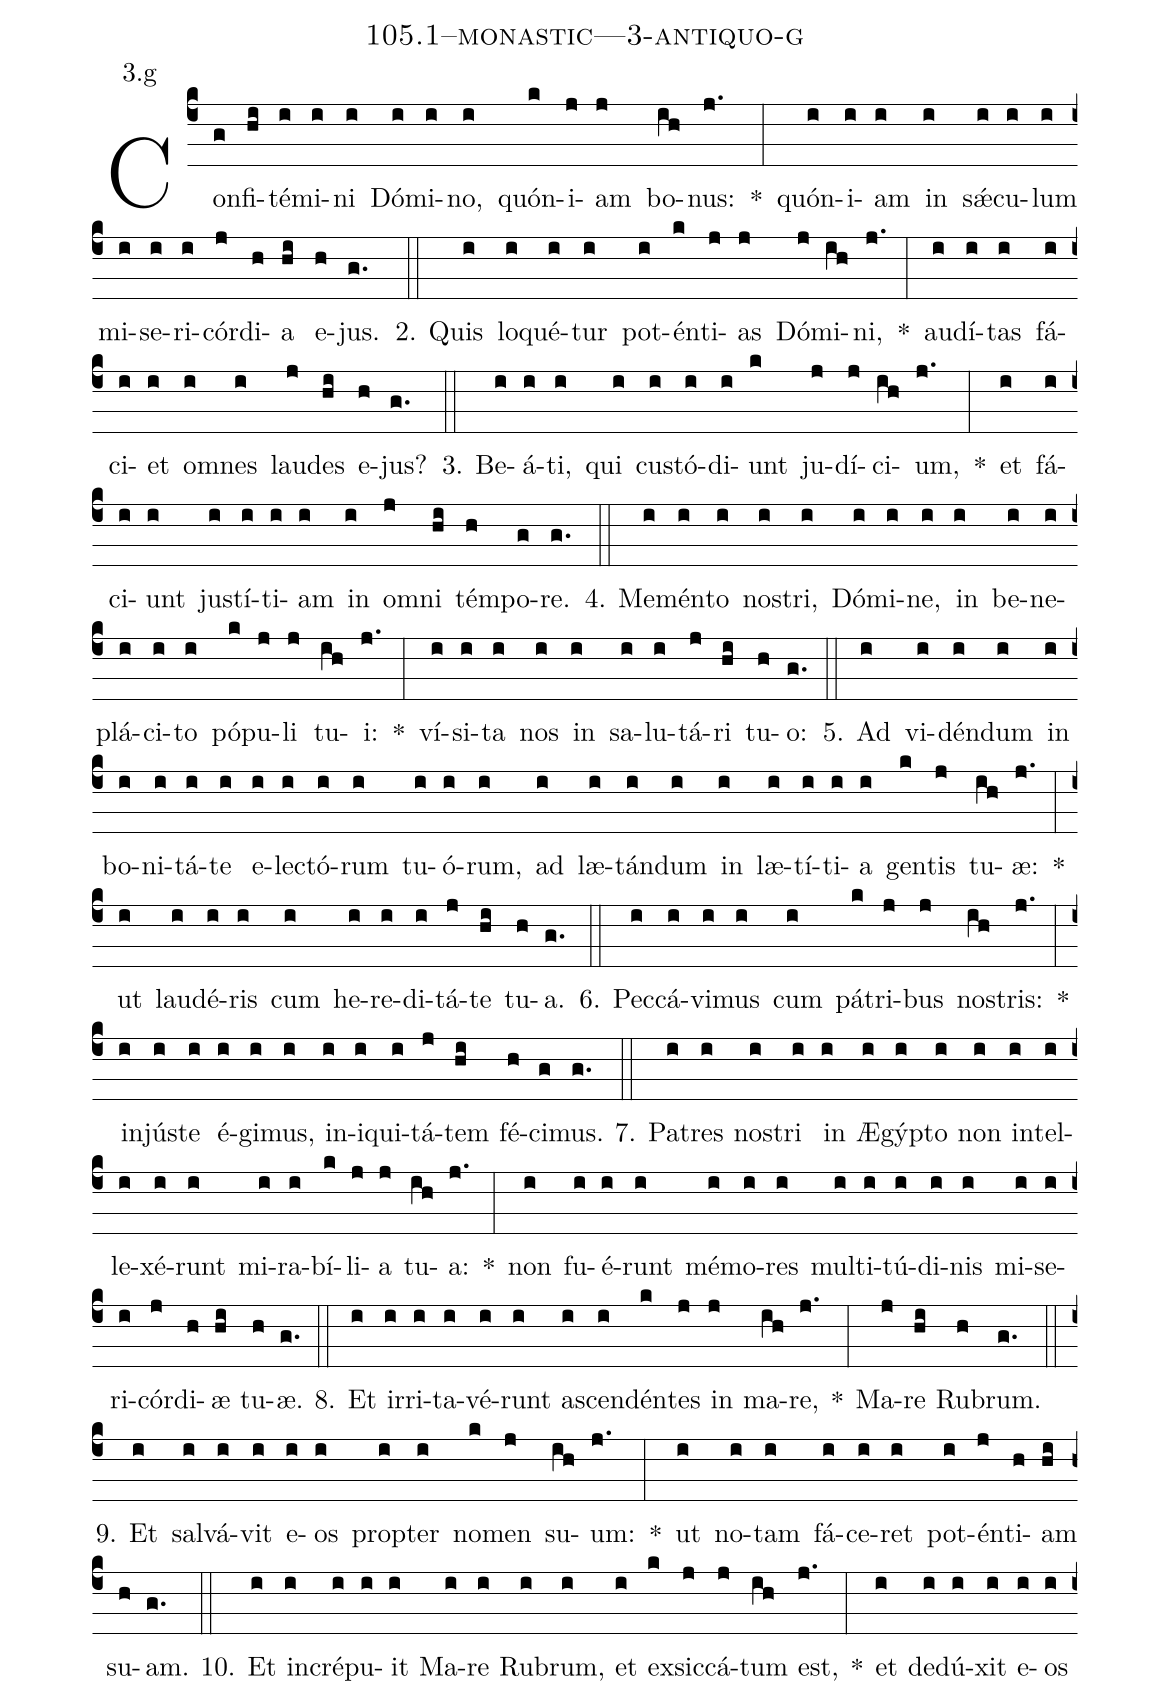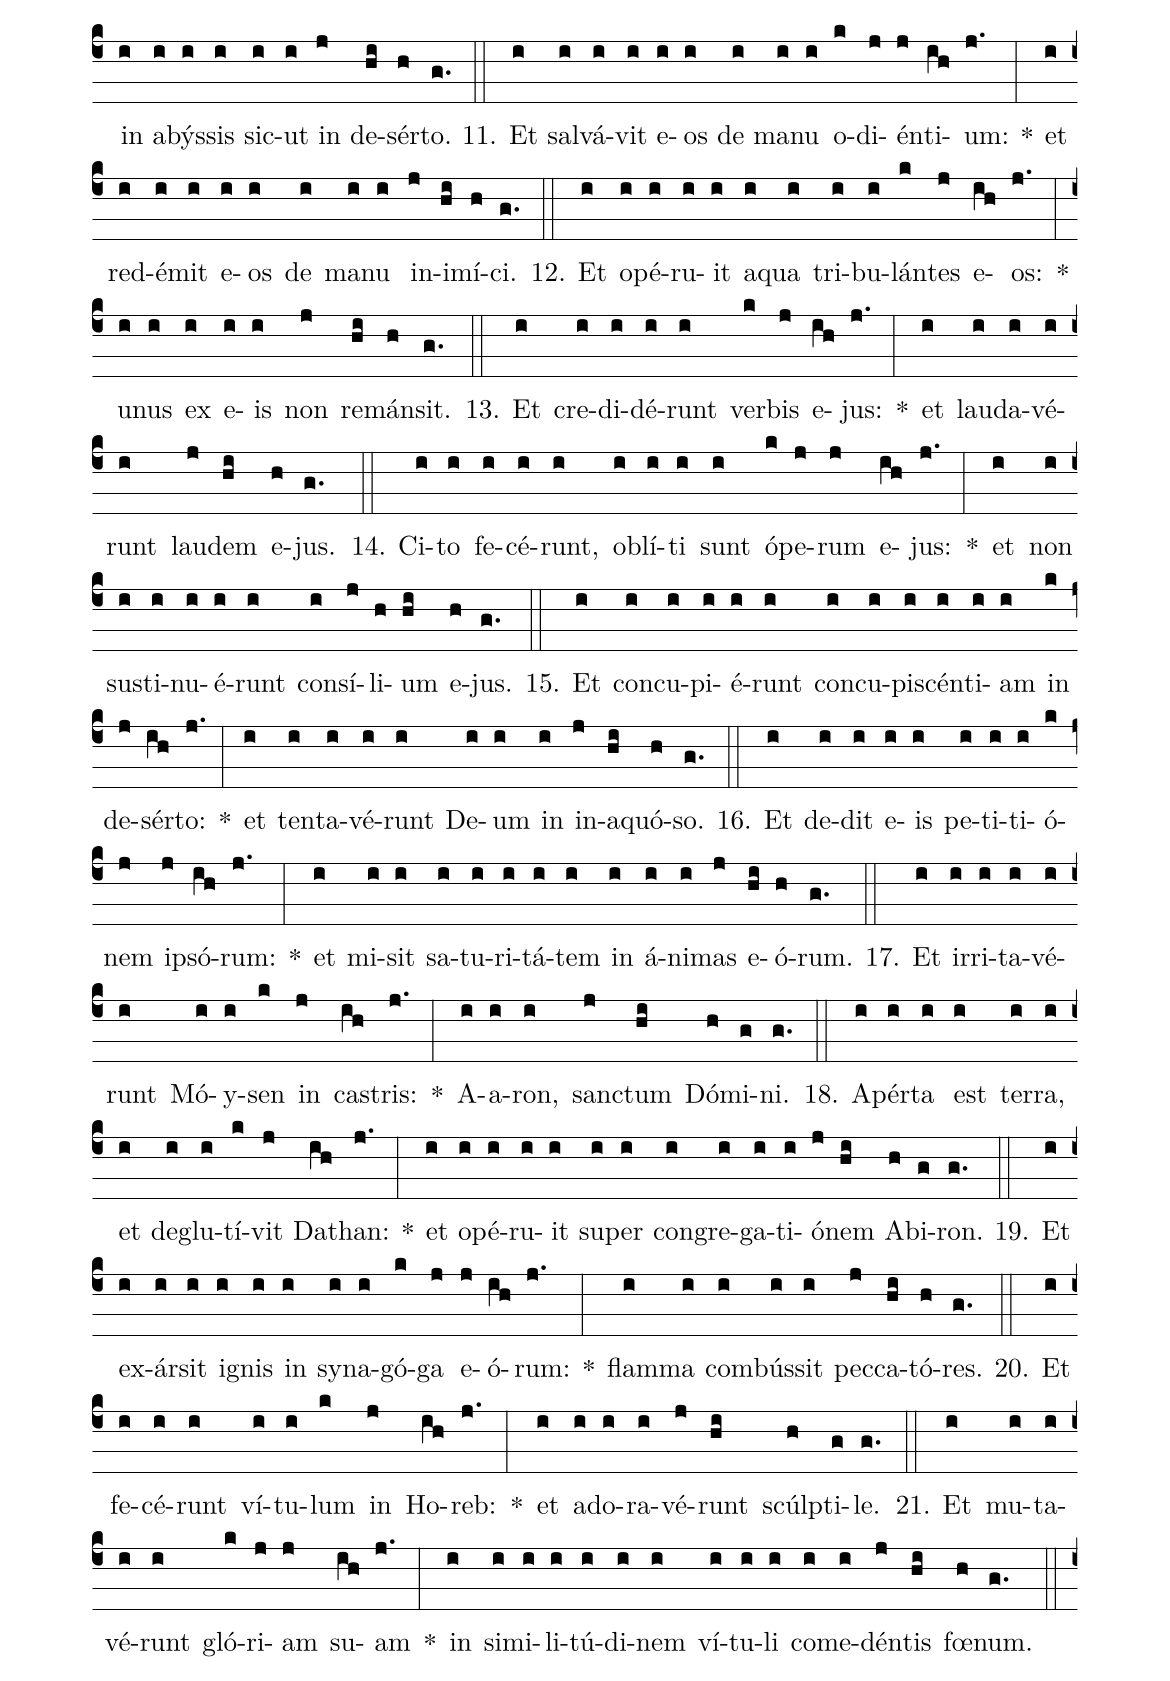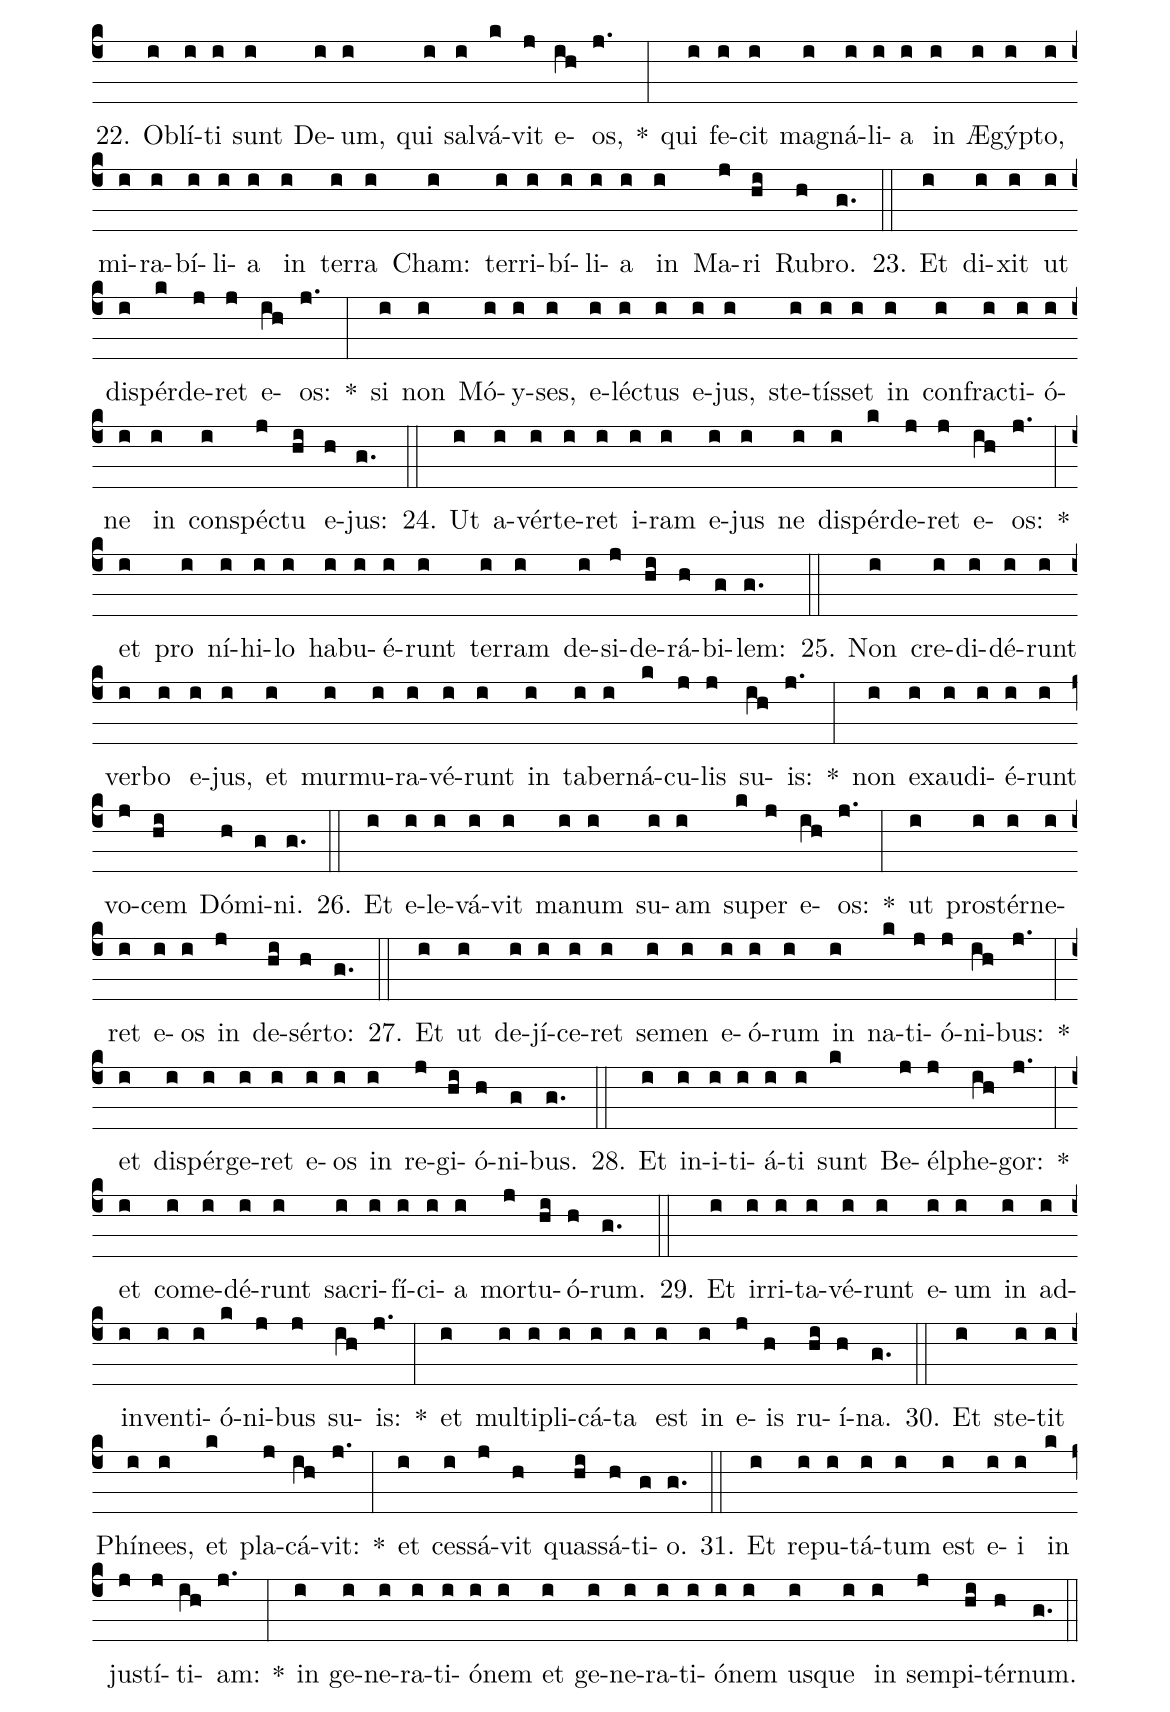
name: 105.1--monastic---3-antiquo-g;
annotation: 3.g;
%%
(c4)Con(g)fi(hi)té(i)mi(i)ni(i) Dó(i)mi(i)no,(i) quón(k)i(j)am(j) bo(ih)nus:(j.) *(:) quón(i)i(i)am(i) in(i) sǽ(i)cu(i)lum(i) mi(i)se(i)ri(i)cór(j)di(h)a(hi) e(h)jus.(g.) (::)
2. Quis(i) lo(i)qué(i)tur(i) pot(i)én(k)ti(j)as(j) Dó(j)mi(ih)ni,(j.) *(:) au(i)dí(i)tas(i) fá(i)ci(i)et(i) om(i)nes(i) lau(j)des(hi) e(h)jus?(g.) (::)
3. Be(i)á(i)ti,(i) qui(i) cus(i)tó(i)di(i)unt(k) ju(j)dí(j)ci(ih)um,(j.) *(:) et(i) fá(i)ci(i)unt(i) jus(i)tí(i)ti(i)am(i) in(i) om(j)ni(hi) tém(h)po(g)re.(g.) (::)
4. Me(i)mén(i)to(i) nos(i)tri,(i) Dó(i)mi(i)ne,(i) in(i) be(i)ne(i)plá(i)ci(i)to(i) pó(k)pu(j)li(j) tu(ih)i:(j.) *(:) ví(i)si(i)ta(i) nos(i) in(i) sa(i)lu(i)tá(j)ri(hi) tu(h)o:(g.) (::)
5. Ad(i) vi(i)dén(i)dum(i) in(i) bo(i)ni(i)tá(i)te(i) e(i)lec(i)tó(i)rum(i) tu(i)ó(i)rum,(i) ad(i) læ(i)tán(i)dum(i) in(i) læ(i)tí(i)ti(i)a(i) gen(k)tis(j) tu(ih)æ:(j.) *(:) ut(i) lau(i)dé(i)ris(i) cum(i) he(i)re(i)di(i)tá(j)te(hi) tu(h)a.(g.) (::)
6. Pec(i)cá(i)vi(i)mus(i) cum(i) pá(k)tri(j)bus(j) nos(ih)tris:(j.) *(:) in(i)jús(i)te(i) é(i)gi(i)mus,(i) in(i)i(i)qui(i)tá(j)tem(hi) fé(h)ci(g)mus.(g.) (::)
7. Pa(i)tres(i) nos(i)tri(i) in(i) Æ(i)gýp(i)to(i) non(i) in(i)tel(i)le(i)xé(i)runt(i) mi(i)ra(i)bí(k)li(j)a(j) tu(ih)a:(j.) *(:) non(i) fu(i)é(i)runt(i) mé(i)mo(i)res(i) mul(i)ti(i)tú(i)di(i)nis(i) mi(i)se(i)ri(i)cór(j)di(h)æ(hi) tu(h)æ.(g.) (::)
8. Et(i) ir(i)ri(i)ta(i)vé(i)runt(i) a(i)scen(i)dén(k)tes(j) in(j) ma(ih)re,(j.) *(:) Ma(j)re(hi) Ru(h)brum.(g.) (::)
9. Et(i) sal(i)vá(i)vit(i) e(i)os(i) prop(i)ter(i) no(k)men(j) su(ih)um:(j.) *(:) ut(i) no(i)tam(i) fá(i)ce(i)ret(i) pot(i)én(j)ti(h)am(hi) su(h)am.(g.) (::)
10. Et(i) in(i)cré(i)pu(i)it(i) Ma(i)re(i) Ru(i)brum,(i) et(i) ex(k)sic(j)cá(j)tum(ih) est,(j.) *(:) et(i) de(i)dú(i)xit(i) e(i)os(i) in(i) a(i)býs(i)sis(i) sic(i)ut(i) in(j) de(hi)sér(h)to.(g.) (::)
11. Et(i) sal(i)vá(i)vit(i) e(i)os(i) de(i) ma(i)nu(i) o(k)di(j)én(j)ti(ih)um:(j.) *(:) et(i) red(i)é(i)mit(i) e(i)os(i) de(i) ma(i)nu(i) in(j)i(hi)mí(h)ci.(g.) (::)
12. Et(i) o(i)pé(i)ru(i)it(i) a(i)qua(i) tri(i)bu(i)lán(k)tes(j) e(ih)os:(j.) *(:) u(i)nus(i) ex(i) e(i)is(i) non(j) re(hi)mán(h)sit.(g.) (::)
13. Et(i) cre(i)di(i)dé(i)runt(i) ver(k)bis(j) e(ih)jus:(j.) *(:) et(i) lau(i)da(i)vé(i)runt(i) lau(j)dem(hi) e(h)jus.(g.) (::)
14. Ci(i)to(i) fe(i)cé(i)runt,(i) ob(i)lí(i)ti(i) sunt(i) ó(k)pe(j)rum(j) e(ih)jus:(j.) *(:) et(i) non(i) sus(i)ti(i)nu(i)é(i)runt(i) con(i)sí(j)li(h)um(hi) e(h)jus.(g.) (::)
15. Et(i) con(i)cu(i)pi(i)é(i)runt(i) con(i)cu(i)pi(i)scén(i)ti(i)am(i) in(k) de(j)sér(ih)to:(j.) *(:) et(i) ten(i)ta(i)vé(i)runt(i) De(i)um(i) in(i) in(j)a(hi)quó(h)so.(g.) (::)
16. Et(i) de(i)dit(i) e(i)is(i) pe(i)ti(i)ti(i)ó(k)nem(j) ip(j)só(ih)rum:(j.) *(:) et(i) mi(i)sit(i) sa(i)tu(i)ri(i)tá(i)tem(i) in(i) á(i)ni(i)mas(j) e(hi)ó(h)rum.(g.) (::)
17. Et(i) ir(i)ri(i)ta(i)vé(i)runt(i) Mó(i)y(i)sen(k) in(j) cas(ih)tris:(j.) *(:) A(i)a(i)ron,(i) sanc(j)tum(hi) Dó(h)mi(g)ni.(g.) (::)
18. A(i)pér(i)ta(i) est(i) ter(i)ra,(i) et(i) de(i)glu(i)tí(k)vit(j) Da(ih)than:(j.) *(:) et(i) o(i)pé(i)ru(i)it(i) su(i)per(i) con(i)gre(i)ga(i)ti(i)ó(j)nem(hi) Ab(h)i(g)ron.(g.) (::)
19. Et(i) ex(i)ár(i)sit(i) i(i)gnis(i) in(i) sy(i)na(i)gó(k)ga(j) e(j)ó(ih)rum:(j.) *(:) flam(i)ma(i) com(i)bús(i)sit(i) pec(j)ca(hi)tó(h)res.(g.) (::)
20. Et(i) fe(i)cé(i)runt(i) ví(i)tu(i)lum(k) in(j) Ho(ih)reb:(j.) *(:) et(i) ad(i)o(i)ra(i)vé(j)runt(hi) scúlp(h)ti(g)le.(g.) (::)
21. Et(i) mu(i)ta(i)vé(i)runt(i) gló(k)ri(j)am(j) su(ih)am(j.) *(:) in(i) si(i)mi(i)li(i)tú(i)di(i)nem(i) ví(i)tu(i)li(i) com(i)e(i)dén(j)tis(hi) fœ(h)num.(g.) (::)
22. Ob(i)lí(i)ti(i) sunt(i) De(i)um,(i) qui(i) sal(i)vá(k)vit(j) e(ih)os,(j.) *(:) qui(i) fe(i)cit(i) ma(i)gná(i)li(i)a(i) in(i) Æ(i)gýp(i)to,(i) mi(i)ra(i)bí(i)li(i)a(i) in(i) ter(i)ra(i) Cham:(i) ter(i)ri(i)bí(i)li(i)a(i) in(i) Ma(j)ri(hi) Ru(h)bro.(g.) (::)
23. Et(i) di(i)xit(i) ut(i) dis(i)pér(k)de(j)ret(j) e(ih)os:(j.) *(:) si(i) non(i) Mó(i)y(i)ses,(i) e(i)léc(i)tus(i) e(i)jus,(i) ste(i)tís(i)set(i) in(i) con(i)frac(i)ti(i)ó(i)ne(i) in(i) con(i)spéc(j)tu(hi) e(h)jus:(g.) (::)
24. Ut(i) a(i)vér(i)te(i)ret(i) i(i)ram(i) e(i)jus(i) ne(i) dis(i)pér(k)de(j)ret(j) e(ih)os:(j.) *(:) et(i) pro(i) ní(i)hi(i)lo(i) ha(i)bu(i)é(i)runt(i) ter(i)ram(i) de(i)si(j)de(hi)rá(h)bi(g)lem:(g.) (::)
25. Non(i) cre(i)di(i)dé(i)runt(i) ver(i)bo(i) e(i)jus,(i) et(i) mur(i)mu(i)ra(i)vé(i)runt(i) in(i) ta(i)ber(i)ná(k)cu(j)lis(j) su(ih)is:(j.) *(:) non(i) ex(i)au(i)di(i)é(i)runt(i) vo(j)cem(hi) Dó(h)mi(g)ni.(g.) (::)
26. Et(i) e(i)le(i)vá(i)vit(i) ma(i)num(i) su(i)am(i) su(k)per(j) e(ih)os:(j.) *(:) ut(i) pro(i)stér(i)ne(i)ret(i) e(i)os(i) in(j) de(hi)sér(h)to:(g.) (::)
27. Et(i) ut(i) de(i)jí(i)ce(i)ret(i) se(i)men(i) e(i)ó(i)rum(i) in(i) na(k)ti(j)ó(j)ni(ih)bus:(j.) *(:) et(i) di(i)spér(i)ge(i)ret(i) e(i)os(i) in(i) re(j)gi(hi)ó(h)ni(g)bus.(g.) (::)
28. Et(i) in(i)i(i)ti(i)á(i)ti(i) sunt(k) Be(j)él(j)phe(ih)gor:(j.) *(:) et(i) com(i)e(i)dé(i)runt(i) sa(i)cri(i)fí(i)ci(i)a(i) mor(j)tu(hi)ó(h)rum.(g.) (::)
29. Et(i) ir(i)ri(i)ta(i)vé(i)runt(i) e(i)um(i) in(i) ad(i)in(i)ven(i)ti(i)ó(k)ni(j)bus(j) su(ih)is:(j.) *(:) et(i) mul(i)ti(i)pli(i)cá(i)ta(i) est(i) in(i) e(j)is(h) ru(hi)í(h)na.(g.) (::)
30. Et(i) ste(i)tit(i) Phí(i)nees,(i) et(k) pla(j)cá(ih)vit:(j.) *(:) et(i) ces(i)sá(j)vit(h) quas(hi)sá(h)ti(g)o.(g.) (::)
31. Et(i) re(i)pu(i)tá(i)tum(i) est(i) e(i)i(i) in(k) jus(j)tí(j)ti(ih)am:(j.) *(:) in(i) ge(i)ne(i)ra(i)ti(i)ó(i)nem(i) et(i) ge(i)ne(i)ra(i)ti(i)ó(i)nem(i) us(i)que(i) in(i) sem(j)pi(hi)tér(h)num.(g.) (::)
